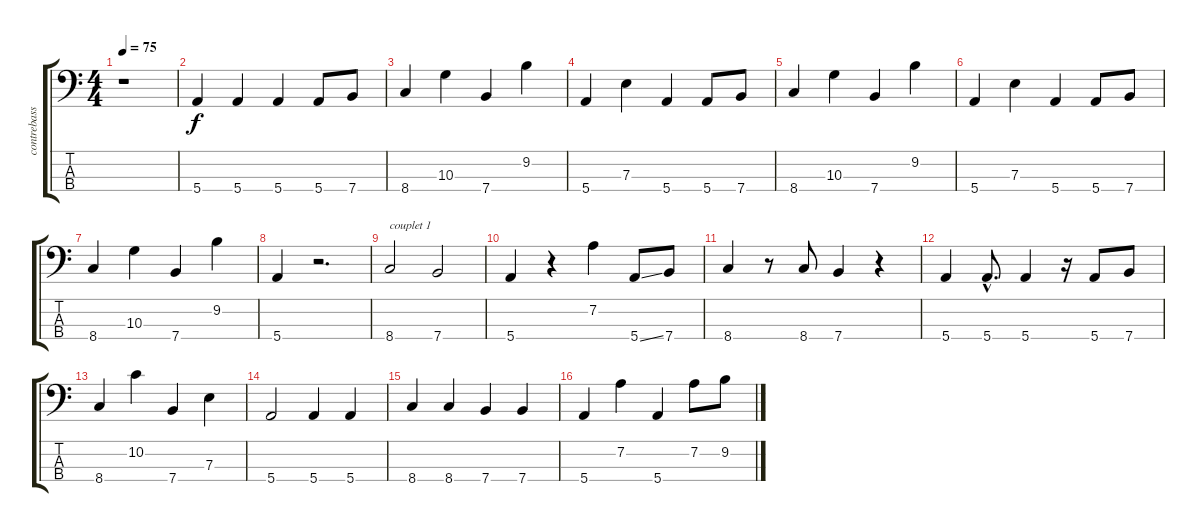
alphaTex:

\track ("contrebassine" "contrebass") {instrument acousticbass}
\staff {score tabs}
\tuning (G2 D2 A1 E1) {hide}
\ts (4 4)
\tempo 75
\clef f4
\ks c
r.1{dy f instrument acousticbass} |
5.4.4 5.4.4 5.4.4 5.4.8 7.4.8 |
8.4.4 10.3.4 7.4.4 9.2.4 |
5.4.4 7.3.4 5.4.4 5.4.8 7.4.8 |
8.4.4 10.3.4 7.4.4 9.2.4 |
5.4.4 7.3.4 5.4.4 5.4.8 7.4.8 |
8.4.4 10.3.4 7.4.4 9.2.4 |
5.4.4 r.2{d} |
8.4.2{txt "couplet 1"} 7.4.2 |
5.4.4 r.4 7.2.4 5.4{ss}.8 7.4.8 |
8.4.4 r.8 8.4.8 7.4.4 r.4 |
5.4.4 5.4{hac}.8{d} 5.4.4 r.16 5.4.8 7.4.8 |
8.4.4 10.2.4 7.4.4 7.3.4 |
5.4.2 5.4.4 5.4.4 |
8.4.4 8.4.4 7.4.4 7.4.4 |
5.4.4 7.2.4 5.4.4 7.2.8 9.2.8
